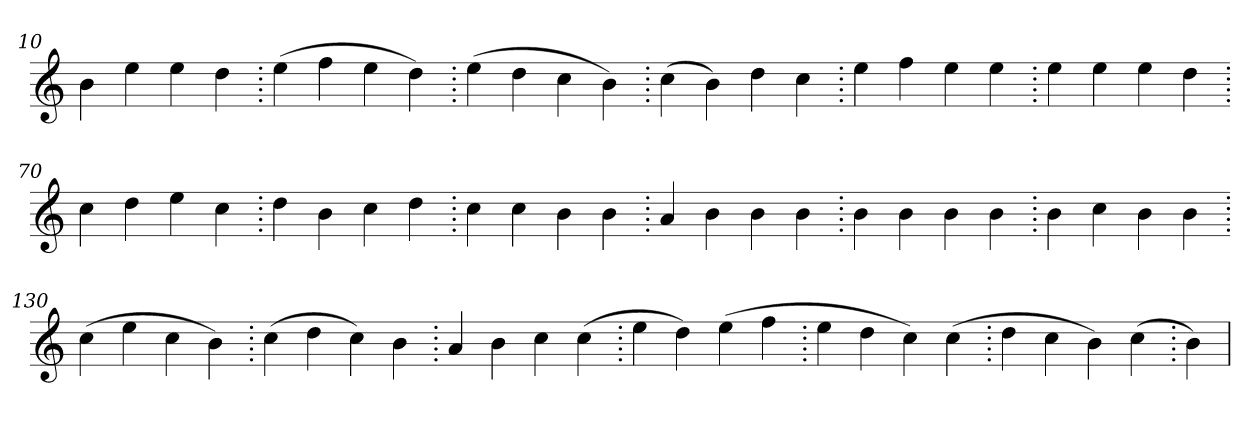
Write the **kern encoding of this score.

**kern
*part1
*staff1
*clefG2
=10.
4b
4ee
4ee
4dd
=20.
(>4ee
4ff
4ee
4dd)
=30.
(>4ee
4dd
4cc
4b)
=40.
(>4cc
4b)
4dd
4cc
=50.
4ee
4ff
4ee
4ee
=60.
4ee
4ee
4ee
4dd
=70.
4cc
4dd
4ee
4cc
=80.
4dd
4b
4cc
4dd
=90.
4cc
4cc
4b
4b
=100.
4a
4b
4b
4b
=110.
4b
4b
4b
4b
=120.
4b
4cc
4b
4b
=130.
(>4cc
4ee
4cc
4b)
=140.
(>4cc
4dd
4cc)
4b
=150.
4a
4b
4cc
(>4cc
=160.
4ee
4dd)
(>4ee
4ff
=170.
4ee
4dd
4cc)
(>4cc
=180.
4dd
4cc
4b)
(>4cc
=190.
4b)
=
*-
